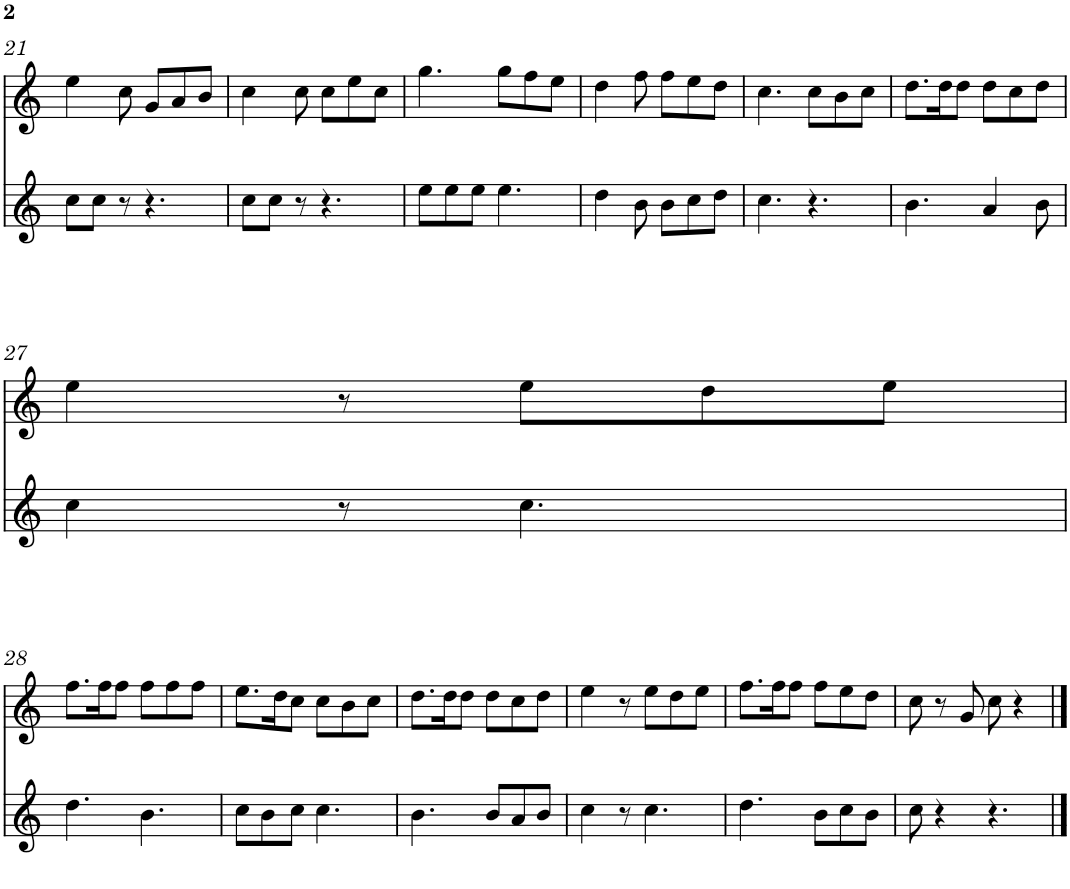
**kern	**kern
*part2	*part1
*staff2	*staff1
*I"gralla 2	*I"gralla 1
!!LO:PB:g=z
*clefG2	*clefG2
*k[]	*k[]
*M6/8	*M6/8
=21	=21
8cc\L	4ee\
8cc\J	.
8r	8cc\
4.r	8g/L
.	8a/
.	8b/J
=22	=22
8cc\L	4cc\
8cc\J	.
8r	8cc\
4.r	8cc\L
.	8ee\
.	8cc\J
=23	=23
8ee\L	4.gg\
8ee\	.
8ee\J	.
4.ee\	8gg\L
.	8ff\
.	8ee\J
=24	=24
4dd\	4dd\
8b\	8ff\
8b\L	8ff\L
8cc\	8ee\
8dd\J	8dd\J
=25	=25
4.cc\	4.cc\
4.r	8cc\L
.	8b\
.	8cc\J
=26	=26
4.b\	8.dd\L
.	16dd\K
.	8dd\J
4a/	8dd\L
.	8cc\
8b\	8dd\J
!!LO:LB:g=z
=27	=27
4cc\	4ee\
8r	8r
4.cc\	8ee\L
.	8dd\
.	8ee\J
!!LO:LB:g=z
=28	=28
4.dd\	8.ff\L
.	16ff\K
.	8ff\J
4.b\	8ff\L
.	8ff\
.	8ff\J
=29	=29
8cc\L	8.ee\L
8b\	.
.	16dd\K
8cc\J	8cc\J
4.cc\	8cc\L
.	8b\
.	8cc\J
=30	=30
4.b\	8.dd\L
.	16dd\K
.	8dd\J
8b/L	8dd\L
8a/	8cc\
8b/J	8dd\J
=31	=31
4cc\	4ee\
8r	8r
4.cc\	8ee\L
.	8dd\
.	8ee\J
=32	=32
4.dd\	8.ff\L
.	16ff\K
.	8ff\J
8b\L	8ff\L
8cc\	8ee\
8b\J	8dd\J
=33	=33
8cc\	8cc\
4r	8r
.	8g/
4.r	8cc\
.	4r
==	==
*-	*-
